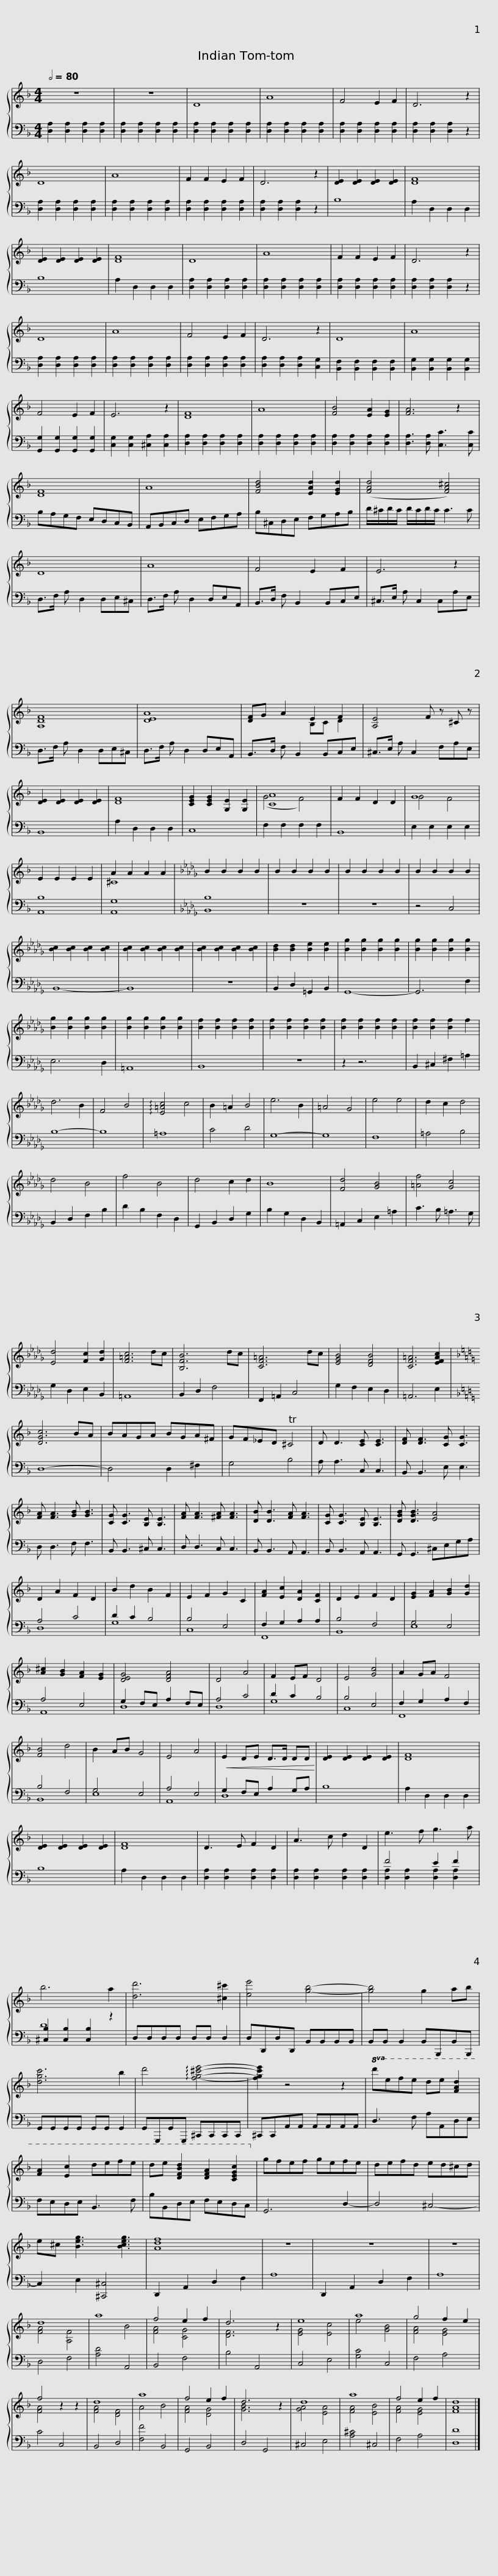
X:1
%%score { ( 1 3 ) | ( 2 4 ) }
L:1/8
Q:1/2=80
M:4/4
I:linebreak $
K:F
V:1 treble
V:3 treble
V:2 bass
V:4 bass
V:1
 z8 | z8 | D8 | A8 | F4 E2 F2 | %5
 D6 z2 | D8 | A8 | F2 F2 E2 F2 | D6 z2 |$ %10
 [DE]2 [DE]2 [DE]2 [DE]2 | [DF]8 | [DE]2 [DE]2 [DE]2 [DE]2 | [DF]8 | D8 | %15
 A8 | F2 F2 E2 F2 | D6 z2 | D8 |$ A8 | %20
 F4 E2 F2 | D6 z2 | D8 | A8 | F4 E2 F2 | %25
 E6 z2 | [DF]8 | A8 | [FB]4 [EA]2 [EG]2 |$ [FA]6 z2 | %30
 [DF]8 | A8 | [FBd]4 [EAd]2 [EGd]2 | ([FAd]4 [FA^c]4) |$ D8 | %35
 A8 | F4 E2 F2 | E6 z2 | [A,DF]8 |$ [DEA]8 | %40
 [DF]G A2 E2 F2 | [A,E]4 F z ^C z | [DE]2 [DE]2 [DE]2 [DE]2 | [DF]8 | [CEG]2 [CEG]2 [G,E]2 [G,E]2 |$ %45
 [CA]8 | F2 F2 D2 D2 | G8 | E2 E2 E2 E2 | A2 A2 A2 A2 | %50
[K:Db] B2 B2 B2 B2 | B2 B2 B2 B2 | B2 B2 B2 B2 | B2 B2 B2 B2 |$ [Bc]2 [Bc]2 [Bc]2 [Bc]2 | %55
 [Bc]2 [Bc]2 [Bc]2 [Bc]2 | [Bc]2 [Bc]2 [Bc]2 [Bc]2 | [Bd]2 [Bd]2 [Be]2 [Be]2 | [Bg]2 [Bg]2 [Bg]2 [Bg]2 | [Bg]2 [Bg]2 [Bg]2 [Bg]2 | %60
 [Bg]2 [Bg]2 [Bg]2 [Bg]2 | [Bg]2 [Bg]2 [Bg]2 [Bg]2 | [Bf]2 [Bf]2 [Bf]2 [Bf]2 | [Bf]2 [Bf]2 [Bf]2 [Bf]2 |$ [Bf]2 [Bf]2 [Bf]2 [Bf]2 | %65
 [Bf]2 [Bf]2 [Bf]2 f2 | d6 B2 | F4 B4 | !arpeggio![E=Ac]4 c4 | B2 =A2 B4 | %70
 e6 B2 | =A4 G4 | e4 e4 | d2 c2 d4 | d4 B4 | %75
 f4 B4 | d4 c2 d2 |$ B8 | [Fd]4 [GB]4 | [=Af]4 [Gc]4 | %80
 [Ed]4 [Fc]2 [Gd]2 | [F=Ac]6 dc | [B,FB]6 dc | [CF=A]6 dc | [EGB]4 [DFB]4 | %85
 [CF=A]6 [EFAc]2 |[K:F] [DGc]6 BA |$ BAGA BGA^F | GF_ED T^C4 | D D3 [CE] [CE]3 | %90
 [DF] [DF]3 [CG] [CG]3 | [FA] [FA]3 [GB] [GB]3 | [CG] [CG]3 [B,E] [B,E]3 | [FA] [FA]3 [^FA] [FA]3 |$ [DB] [DB]3 [FA] [FA]3 | %95
 [CG] [CG]3 [B,E] [B,E]3 | [DGB] [DGB]3 [EA]4 | D2 A2 F2 D2 | B2 d2 B2 F2 | E2 F2 G2 C2 | %100
 [FA]2 [Ec]2 [DA]2 [CF]2 | D2 E2 F2 D2 | [EG]2 [FA]2 [GB]2 [Gd]2 |$ [A^c]2 [GB]2 [FA]2 [EG]2 | [DEG]4 [DFA]4 | %105
 D4 A4 | F2 EF D4 | E4 [Gc]4 | A2 GA F4 | [FB]4 d4 | %110
 B2 AB G4 | E4 A4 |!<(! E2 DE D>D DD!<)! |$ [DE]2 [DE]2 [DE]2 [DE]2 | [DF]8 | %115
 [DE]2 [DE]2 [DE]2 [DE]2 | [DF]8 | D3 E F2 D2 | A3 c d2 D2 | e3 f g3 a | %120
 b6 a2 |$ [dd']6 [^c^c']2 | [ee']4 [gb]4- | [gb]4 g2 ab | [dgc']6 b2 | %125
 d'4 !arpeggio![fg^c'e']4- | [fgc'e']2 z4 z2 |$!8va(! d'e'f'e' d'e' [fad']2 | [fa]2 [ec']2 d'e'f'e' | d'e' [dfbd']2 [dfa]2 [cegc']2!8va)! | %130
 gfef gefe | defd ed^cd | e^c [Beg]3 [Bceg]3 |$ [Adf]8 | z8 | %135
 z8 | z8 | d8 | a8 | f4 e2 f2 | %140
 d6 z2 | e8 | a8 | g4 f2 e2 | f4 z2 z2 | %145
 d8 | a8 |$ f4 e2 f2 | d6 z2 | d8 | %150
 a8 | f4 e2 f2 | [FAd]8 |] %153
V:2
 [D,A,]2 [D,A,]2 [D,A,]2 [D,A,]2 | [D,A,]2 [D,A,]2 [D,A,]2 [D,A,]2 | [D,A,]2 [D,A,]2 [D,A,]2 [D,A,]2 | [D,A,]2 [D,A,]2 [D,A,]2 [D,A,]2 | [D,A,]2 [D,A,]2 [D,A,]2 [D,A,]2 | %5
 [D,A,]2 [D,A,]2 [D,A,]2 z2 | [D,A,]2 [D,A,]2 [D,A,]2 [D,A,]2 | [D,A,]2 [D,A,]2 [D,A,]2 [D,A,]2 | [D,A,]2 [D,A,]2 [D,A,]2 [D,A,]2 | [D,A,]2 [D,A,]2 [D,A,]2 z2 |$ %10
 B,8 | A,2 D,2 D,2 D,2 | B,8 | A,2 D,2 D,2 D,2 | [D,A,]2 [D,A,]2 [D,A,]2 [D,A,]2 | %15
 [D,A,]2 [D,A,]2 [D,A,]2 [D,A,]2 | [D,A,]2 [D,A,]2 [D,A,]2 [D,A,]2 | [D,A,]2 [D,A,]2 [D,A,]2 z2 | [D,A,]2 [D,A,]2 [D,A,]2 [D,A,]2 |$ [D,A,]2 [D,A,]2 [D,A,]2 [D,A,]2 | %20
 [D,A,]2 [D,A,]2 [D,A,]2 [D,A,]2 | [D,A,]2 [D,A,]2 [D,A,]2 [C,G,]2 | [B,,F,]2 [B,,F,]2 [B,,F,]2 [B,,F,]2 | [B,,G,]2 [B,,G,]2 [B,,G,]2 [B,,G,]2 | [G,,G,]2 [G,,G,]2 [G,,G,]2 [G,,G,]2 | %25
 [C,G,]2 [C,G,]2 [^C,A,]2 [C,A,]2 | [D,A,]2 [D,A,]2 [D,A,]2 [D,A,]2 | [D,A,]2 [D,A,]2 [D,A,]2 [D,A,]2 | [D,A,]2 [D,A,]2 [D,A,]2 [D,A,]2 |$ [D,A,]3 [D,A,] [C,C]3 [C,C] | %30
 B,A,G,F, E,D,C,B,, | A,,B,,C,D, E,F,G,A, | B,^C,D,E, F,G,A,B, | D/^C/D/C/ D/C/D/C/ C3 C |$ D,>F, A, D,2 D,E,^C, | %35
 D,>F, A, D,2 D,E,A,, | B,,>D, F, B,,2 B,,C,E, | ^C,>E, A, C,2 C,A,E, | D,>F, A, D,2 D,E,^C, |$ D,>F, A, D,2 D,E,A,, | %40
 B,,>D, F, B,,2 B,,C,E, | ^C,>E, A, C,2 F,A,E, | B,,8 | A,2 D,2 D,2 D,2 | C,8 |$ %45
 F,2 F,2 F,2 F,2 | B,,8 | E,2 E,2 E,2 E,2 | [A,,B,]8 | [A,,G,]8 | %50
[K:Db] [B,,B,]8 | z8 | z8 | z4 C,4 |$ B,,8- | %55
 B,,8 | z8 | B,,2 D,2 =G,,2 B,,2 | G,,8- | G,,6 F,2 | %60
 E,6 D,2 | =A,,8 | B,,8 | z8 |$ z2 z6 | %65
 B,,2 ^C,2 ^F,2 =A,2 | B,8- | B,8 | =A,8 | C4 D4 | %70
 G,8- | G,8 | F,8 | =A,4 B,4 | B,,2 D,2 F,2 B,2 | %75
 D2 B,2 F,2 D,2 | G,,2 B,,2 D,2 G,2 |$ B,2 G,2 D,2 B,,2 | =A,,2 C,2 E,2 =A,2 | C3 B, =A,3 G, | %80
 G,2 D,2 E,2 B,,2 | =A,,8 | B,,2 D,2 F,4 | F,,2 =A,,2 C,4 | G,2 F,2 E,2 D,2 | %85
 =A,,6 E,2 |[K:F] D,8- |$ D,4 D,2 ^F,2 | G,4 B,4 | A, A,3 C, C,3 | %90
 B,, B,,3 E, E,3 | D, D,3 F, F,3 | B,, B,,3 ^C, C,3 | D, D,3 C, C,3 |$ B,, B,,3 A,, A,,3 | %95
 B,, B,,3 A,, A,,3 | G,, G,,3 ^C,E,G,A, | A,4 C4 | D2 C2 B,4 | B,4 E,4 | %100
 F,2 G,2 A,2 A,2 | B,4 F,4 | G,4 E,4 |$ A,4 E,4 | G,2 F,E, A,2 F,E, | %105
 A,4 C4 | D2 C2 B,4 | B,4 E,4 | F,2 G,2 A,2 F,2 | B,4 F,4 | %110
 G,4 E,4 | A,4 E,4 | G,2 F,E, A,2 G,A, |$ B,8 | A,2 D,2 D,2 D,2 | %115
 B,8 | A,2 D,2 D,2 D,2 | [D,A,]2 [D,A,]2 [D,A,]2 [D,A,]2 | [D,A,]2 [D,A,]2 [D,A,]2 [D,A,]2 | F4 E2 F2 | %120
 [^C,B,]2 [C,B,]2 [C,B,]2 z2 |$ D,D,D,D, D,D, D,2 | D,D,,D,D,, B,,B,,B,,B,, | B,,B,, B,,2 B,,B,,,B,,B,,, | G,,G,,G,,G,, G,,G,, G,,2 | %125
 G,,G,,,G,,G,,, ^C,,C,,C,,C,, | ^C,,C,,A,,A,, A,,A,,A,,A,, |$ D,3 F, A,A,,D,E, | F,E,D,E, B,,3 F, | B,B,,D,E, F,E,D,C, | %130
 G,,6 D,2- | D,4 ^C,4- | C,2 E,2 [^C,,^C,]4 |$ D,,2 A,,2 D,2 F,2 | A,8 | %135
 D,,2 A,,2 D,2 F,2 | A,8 | D,4 F,4 | [A,D]4 A,,4 | B,,4 F,4 | %140
 B,4 A,,4 | C,4 E,4 | [G,C]4 C,4 | F,4 A,4 | C4 C,4 | %145
 B,,4 D,4 | [F,F]4 B,,4 |$ G,,4 B,,4 | D,4 G,,4 | ^C,4 E,4 | %150
 [A,^C]4 ^C,4 | F,4 A,4 | [D,D]8 |] %153
V:3
 x8 | x8 | x8 | x8 | x8 | %5
 x8 | x8 | x8 | x8 | x8 |$ %10
 x8 | x8 | x8 | x8 | x8 | %15
 x8 | x8 | x8 | x8 |$ x8 | %20
 x8 | x8 | x8 | x8 | x8 | %25
 x8 | x8 | x8 | x8 |$ x8 | %30
 x8 | x8 | x8 | x8 |$ x8 | %35
 x8 | x8 | x8 | x8 |$ x8 | %40
 x4 B,C D2 | x8 | x8 | x8 | x8 |$ %45
 (G4 F4) | x8 | G4 F4 | x8 | ^C8 | %50
[K:Db] x8 | x8 | x8 | x8 |$ x8 | %55
 x8 | x8 | x8 | x8 | x8 | %60
 x8 | x8 | x8 | x8 |$ x8 | %65
 x8 | x8 | x8 | x8 | x8 | %70
 x8 | x8 | x8 | x8 | x8 | %75
 x8 | x8 |$ x8 | x8 | x8 | %80
 x8 | x8 | x8 | x8 | x8 | %85
 x8 |[K:F] x8 |$ x8 | x8 | x8 | %90
 x8 | x8 | x8 | x8 |$ x8 | %95
 x8 | x8 | x8 | x8 | x8 | %100
 x8 | x8 | x8 |$ x8 | x8 | %105
 x8 | x8 | x8 | x8 | x8 | %110
 x8 | x8 | x8 |$ x8 | x8 | %115
 x8 | x8 | x8 | x8 | x8 | %120
 x8 |$ x8 | x8 | x8 | x8 | %125
 x8 | x8 |$!8va(! x8 | x8 | x8!8va)! | %130
 x8 | x8 | x8 |$ x8 | x8 | %135
 x8 | x8 | [FA]4 [A,F]4 | x4 B4 | [FA]4 [CG]4 | %140
 [DF]6 z2 | [EG]4 [Ec]4 | e4 [GB]4 | [FA]4 [EG]4 | [FA]4 z2 z2 | %145
 [FA]4 [DF]4 | A4 B4 |$ [FA]4 [DG]4 | [GB]6 z2 | [GA]4 [EA]4 | %150
 [FA]4 [EB]4 | [FA]4 [EG]4 | x8 |] %153
V:4
 x8 | x8 | x8 | x8 | x8 | %5
 x8 | x8 | x8 | x8 | x8 |$ %10
 x8 | x8 | x8 | x8 | x8 | %15
 x8 | x8 | x8 | x8 |$ x8 | %20
 x8 | x8 | x8 | x8 | x8 | %25
 x8 | x8 | x8 | x8 |$ x8 | %30
 x8 | x8 | x8 | x8 |$ x8 | %35
 x8 | x8 | x8 | x8 |$ x8 | %40
 x8 | x8 | x8 | x8 | x8 |$ %45
 x8 | x8 | x8 | x8 | x8 | %50
[K:Db] x8 | x8 | x8 | x8 |$ x8 | %55
 x8 | x8 | x8 | x8 | x8 | %60
 x8 | x8 | x8 | x8 |$ x8 | %65
 x8 | x8 | x8 | x8 | x8 | %70
 x8 | x8 | x8 | x8 | x8 | %75
 x8 | x8 |$ x8 | x8 | x8 | %80
 x8 | x8 | x8 | x8 | x8 | %85
 x8 |[K:F] x8 |$ x8 | x8 | x8 | %90
 x8 | x8 | x8 | x8 |$ x8 | %95
 x8 | x8 | D,8 | G,8 | C,8 | %100
 F,,8 | B,,8 | E,8 |$ A,,8 | D,8 | %105
 D,8 | G,8 | C,8 | F,,8 | B,,8 | %110
 E,8 | A,,8 | D,8 |$ x8 | x8 | %115
 x8 | x8 | x8 | x8 | [D,A,]2 [D,A,]2 [D,A,]2 [D,A,]2 | %120
 D8 |$ x8 | x8 | x8 | x8 | %125
 x8 | x8 |$ x8 | x8 | x8 | %130
 x8 | x8 | x8 |$ x8 | x8 | %135
 x8 | x8 | x8 | x8 | x8 | %140
 x8 | x8 | x8 | x8 | x8 | %145
 x8 | x8 |$ x8 | x8 | x8 | %150
 x8 | x8 | x8 |] %153
